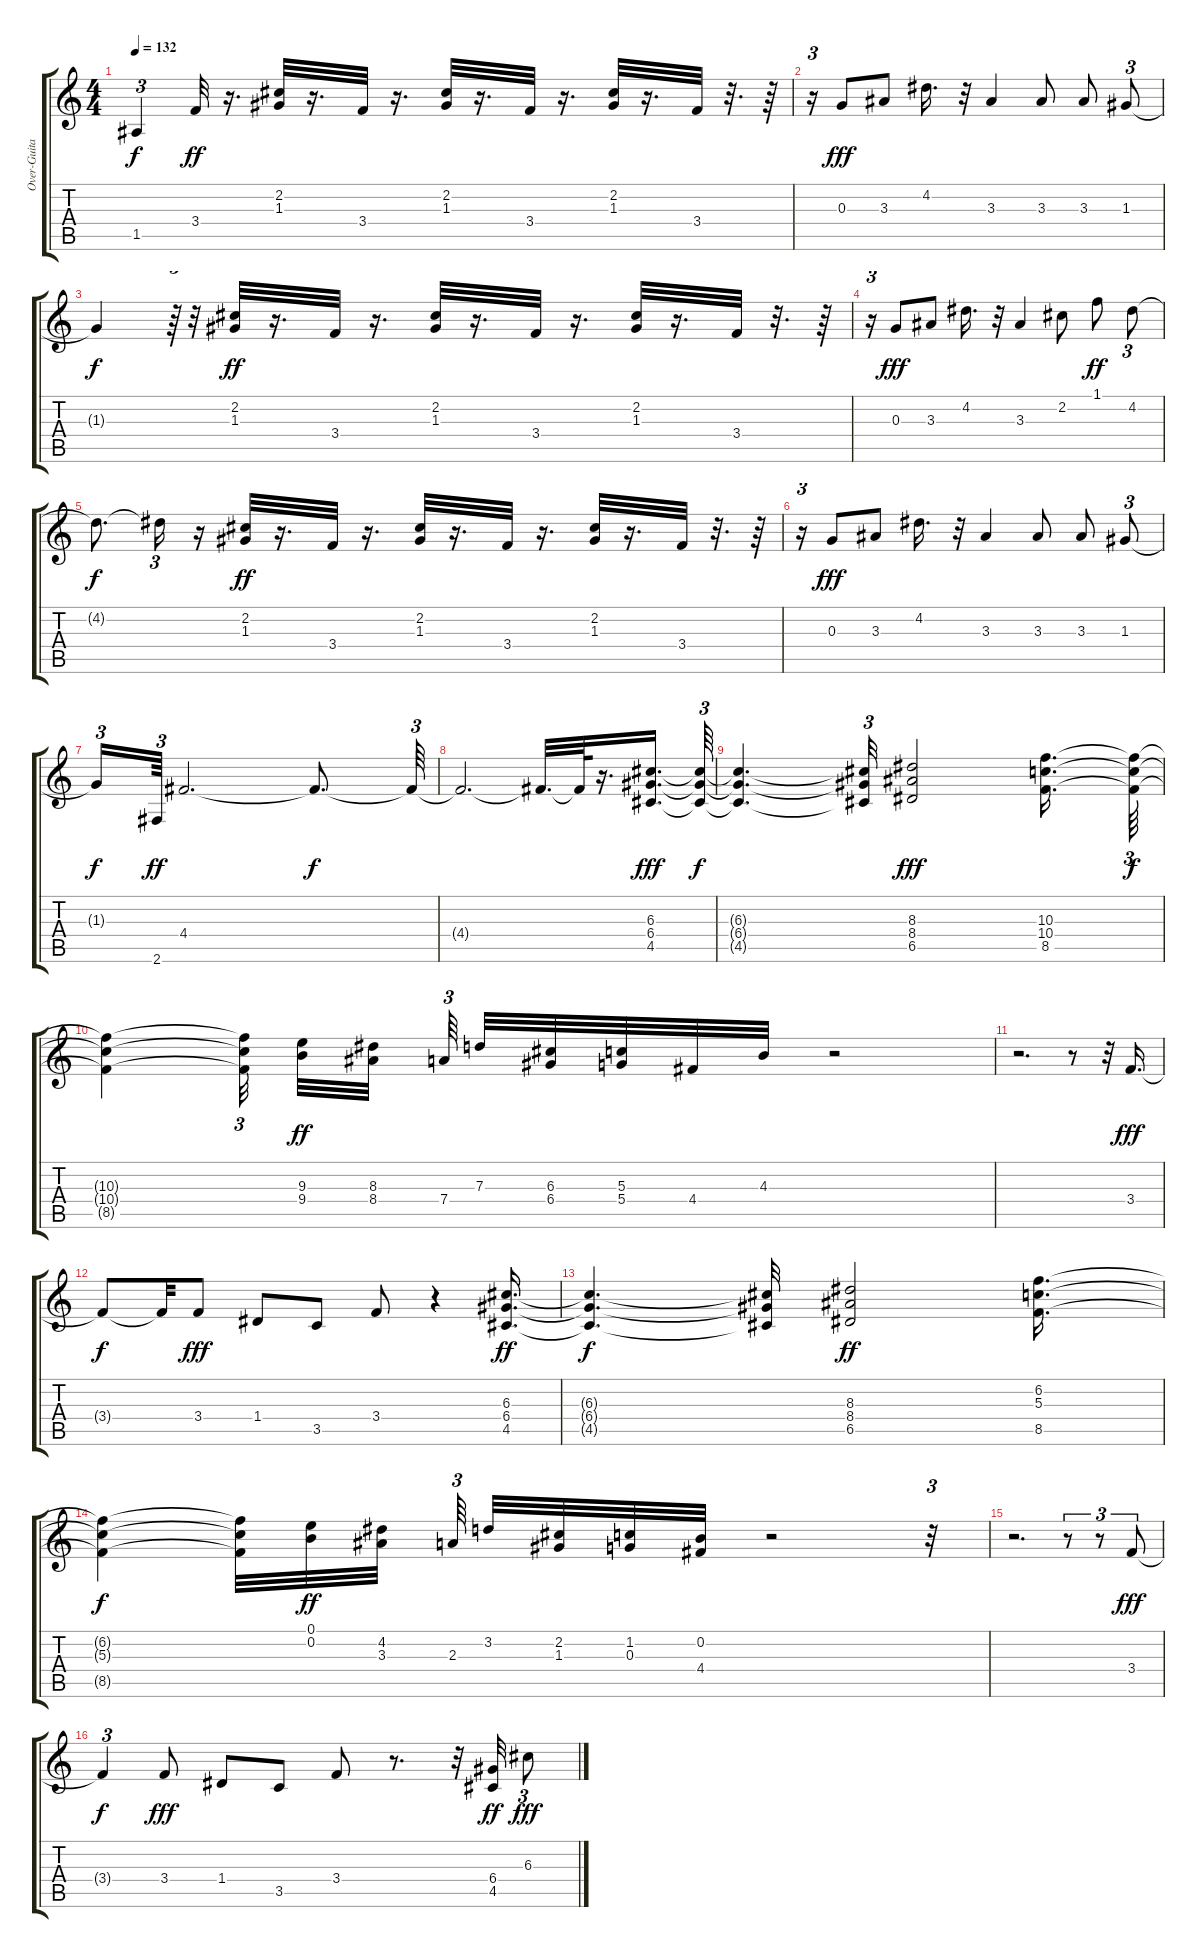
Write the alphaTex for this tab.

\track ("Over-Guitar" "Over-Guita") {instrument overdrivenguitar}
\staff {score tabs}
\tuning (E4 B3 G3 D3 A2 E2) {hide}
\ts (4 4)
\tempo 132
\clef g2
\ks c
1.5{t}.4{tu (3 2) dy f} 3.4.32{dy ff} r.16{d} (2.2 1.3).32 r.16{d} 3.4.32 r.16{d} (2.2 1.3).32 r.16{d} 3.4.32 r.16{d} (2.2 1.3).32 r.16{d} 3.4.32 r.32{d} r.64 |
r.16{tu (3 2)} 0.3.8{dy fff} 3.3.8 4.2.16{d} r.32 3.3.4 3.3.8 3.3.8 1.3.8{tu (3 2)} |
1.3{t}.4{dy f} r.64{tu (3 2)} r.32 (2.2 1.3).32{dy ff} r.16{d} 3.4.32 r.16{d} (2.2 1.3).32 r.16{d} 3.4.32 r.16{d} (2.2 1.3).32 r.16{d} 3.4.32 r.32{d} r.64 |
r.16{tu (3 2)} 0.3.8{dy fff} 3.3.8 4.2.16{d} r.32 3.3.4 2.2.8 1.1.8{dy ff} 4.2.8{tu (3 2)} |
4.2{t}.8{d dy f} 4.2{t}.16{tu (3 2)} r.16 (2.2 1.3).32{dy ff} r.16{d} 3.4.32 r.16{d} (2.2 1.3).32 r.16{d} 3.4.32 r.16{d} (2.2 1.3).32 r.16{d} 3.4.32 r.32{d} r.64 |
r.16{tu (3 2)} 0.3.8{dy fff} 3.3.8 4.2.16{d} r.32 3.3.4 3.3.8 3.3.8 1.3.8{tu (3 2)} |
1.3{t}.16{tu (3 2) dy f} 2.6.64{tu (3 2) dy ff} 4.4.2{d} 4.4{t}.8{d dy f} 4.4{t}.64{tu (3 2)} |
4.4{t}.2{d} 4.4{t}.32{d} 4.4{t}.64 r.16{d} (6.3 6.4 4.5).16{d dy fff} (6.3{t} 6.4{t} 4.5{t}).64{tu (3 2) dy f} |
(6.3{t} 6.4{t} 4.5{t}).4{d} (6.3{t} 6.4{t} 4.5{t}).32{tu (3 2)} (8.3 8.4 6.5).2{dy fff} (10.3 10.4 8.5).16{d} (10.3{t} 10.4{t} 8.5{t}).64{tu (3 2) dy f} |
(10.3{t} 10.4{t} 8.5{t}).4 (10.3{t} 10.4{t} 8.5{t}).32{tu (3 2) beam splitsecondary} (9.3 9.4).32{dy ff} (8.3 8.4).32{beam splitsecondary} 7.4.64{tu (3 2) beam splitsecondary} 7.3.32 (6.3 6.4).32 (5.3 5.4).32 4.4.32 4.3.32 r.2 |
r.2{d} r.8 r.32 3.4.16{d dy fff} |
3.4{t}.8{dy f} 3.4{t}.32 3.4.8{dy fff} 1.4.8 3.5.8 3.4.8 r.4 (6.3 6.4 4.5).16{d dy ff} |
(6.3{t} 6.4{t} 4.5{t}).4{d dy f} (6.3{t} 6.4{t} 4.5{t}).32 (8.3 8.4 6.5).2{dy ff} (6.2 5.3 8.5).16{d} |
(6.2{t} 5.3{t} 8.5{t}).4{dy f} (6.2{t} 5.3{t} 8.5{t}).32 (0.1 0.2).32{dy ff} (4.2 3.3).32{beam splitsecondary} 2.3.64{tu (3 2) beam splitsecondary} 3.2.32 (2.2 1.3).32 (1.2 0.3).32 (0.2 4.4).32 r.2 r.32{tu (3 2)} |
r.2{d} r.8{tu (3 2)} r.8{tu (3 2)} 3.4.8{tu (3 2) dy fff} |
3.4{t}.4{tu (3 2) dy f} 3.4.8{dy fff} 1.4.8 3.5.8 3.4.8 r.8{d} r.32 (6.4 4.5).32{dy ff} 6.3.8{tu (3 2) dy fff}
